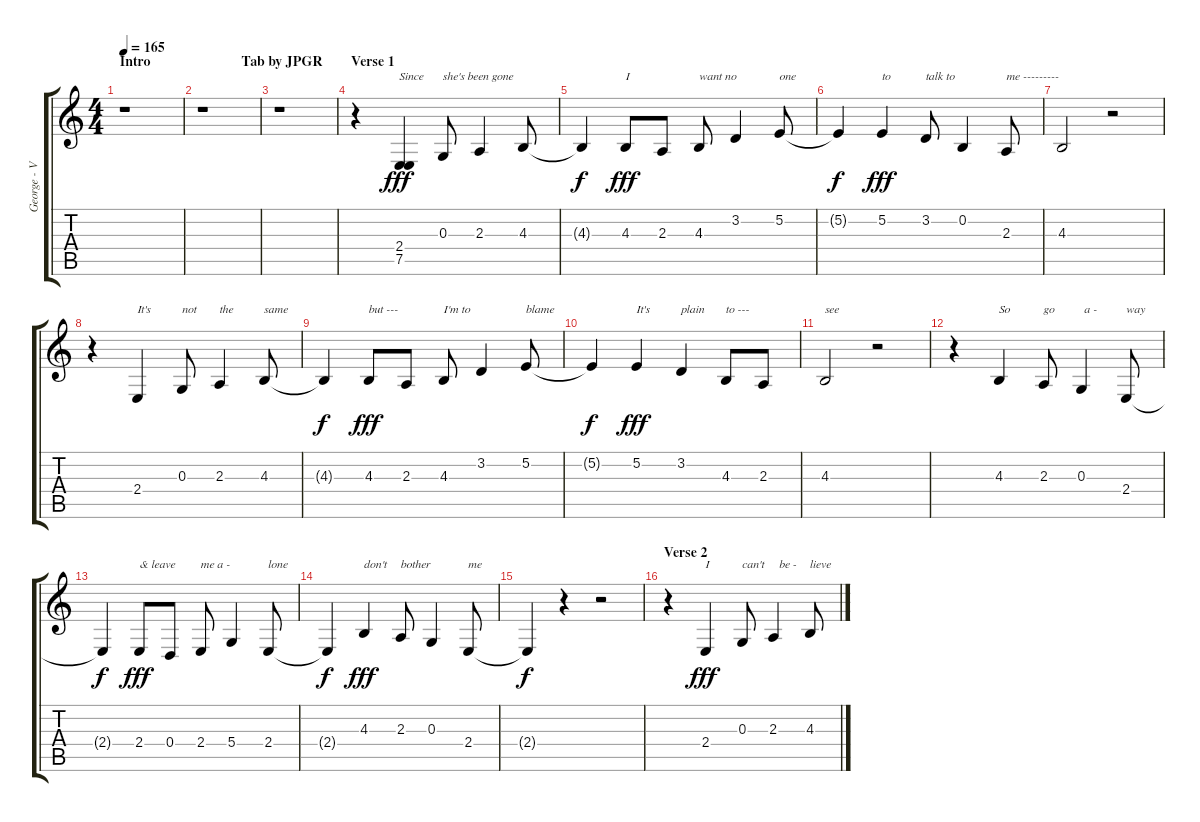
\track ("George - Vocals" "George - V") {instrument altosax}
\staff {score tabs}
\tuning (E4 B3 G3 D3 A2 E2) {hide}
\ts (4 4)
\section ("" "Intro                          Tab by JPGR")
\tempo 165
\clef g2
\ks c
r.1{dy fff instrument altosax} |
r.1 |
r.1 |
\section ("" "Verse 1")
r.4 (2.4 7.5).4{txt "Since"} 0.3.8{txt "she's been gone"} 2.3.4 4.3.8 |
4.3{t}.4{dy f} 4.3.8{txt "I" dy fff} 2.3.8 4.3.8{txt "want no"} 3.2.4 5.2.8{txt "one"} |
5.2{t}.4{dy f} 5.2.4{txt "to" dy fff} 3.2.8{txt "talk to"} 0.2.4 2.3.8{txt "me ---------"} |
4.3.2 r.2 |
r.4 2.4.4{txt "It's"} 0.3.8{txt "not"} 2.3.4{txt "the"} 4.3.8{txt "same"} |
4.3{t}.4{dy f} 4.3.8{txt "but ---" dy fff} 2.3.8 4.3.8{txt "I'm to"} 3.2.4 5.2.8{txt "blame"} |
5.2{t}.4{dy f} 5.2.4{txt "It's" dy fff} 3.2.4{txt "plain"} 4.3.8{txt "to ---"} 2.3.8 |
4.3.2{txt "see"} r.2 |
r.4 4.3.4{txt "So"} 2.3.8{txt "go"} 0.3.4{txt " a -"} 2.4.8{txt "way"} |
2.4{t}.4{dy f} 2.4.8{txt "& leave" dy fff} 0.4.8 2.4.8{txt "me a -"} 5.4.4 2.4.8{txt "lone"} |
2.4{t}.4{dy f} 4.3.4{txt "don't" dy fff} 2.3.8{txt "bother"} 0.3.4 2.4.8{txt "me"} |
2.4{t}.4{dy f} r.4 r.2 |
\section ("" "Verse 2")
r.4 2.4.4{txt "I" dy fff} 0.3.8{txt "can't"} 2.3.4{txt "  be -"} 4.3.8{txt "lieve"}
